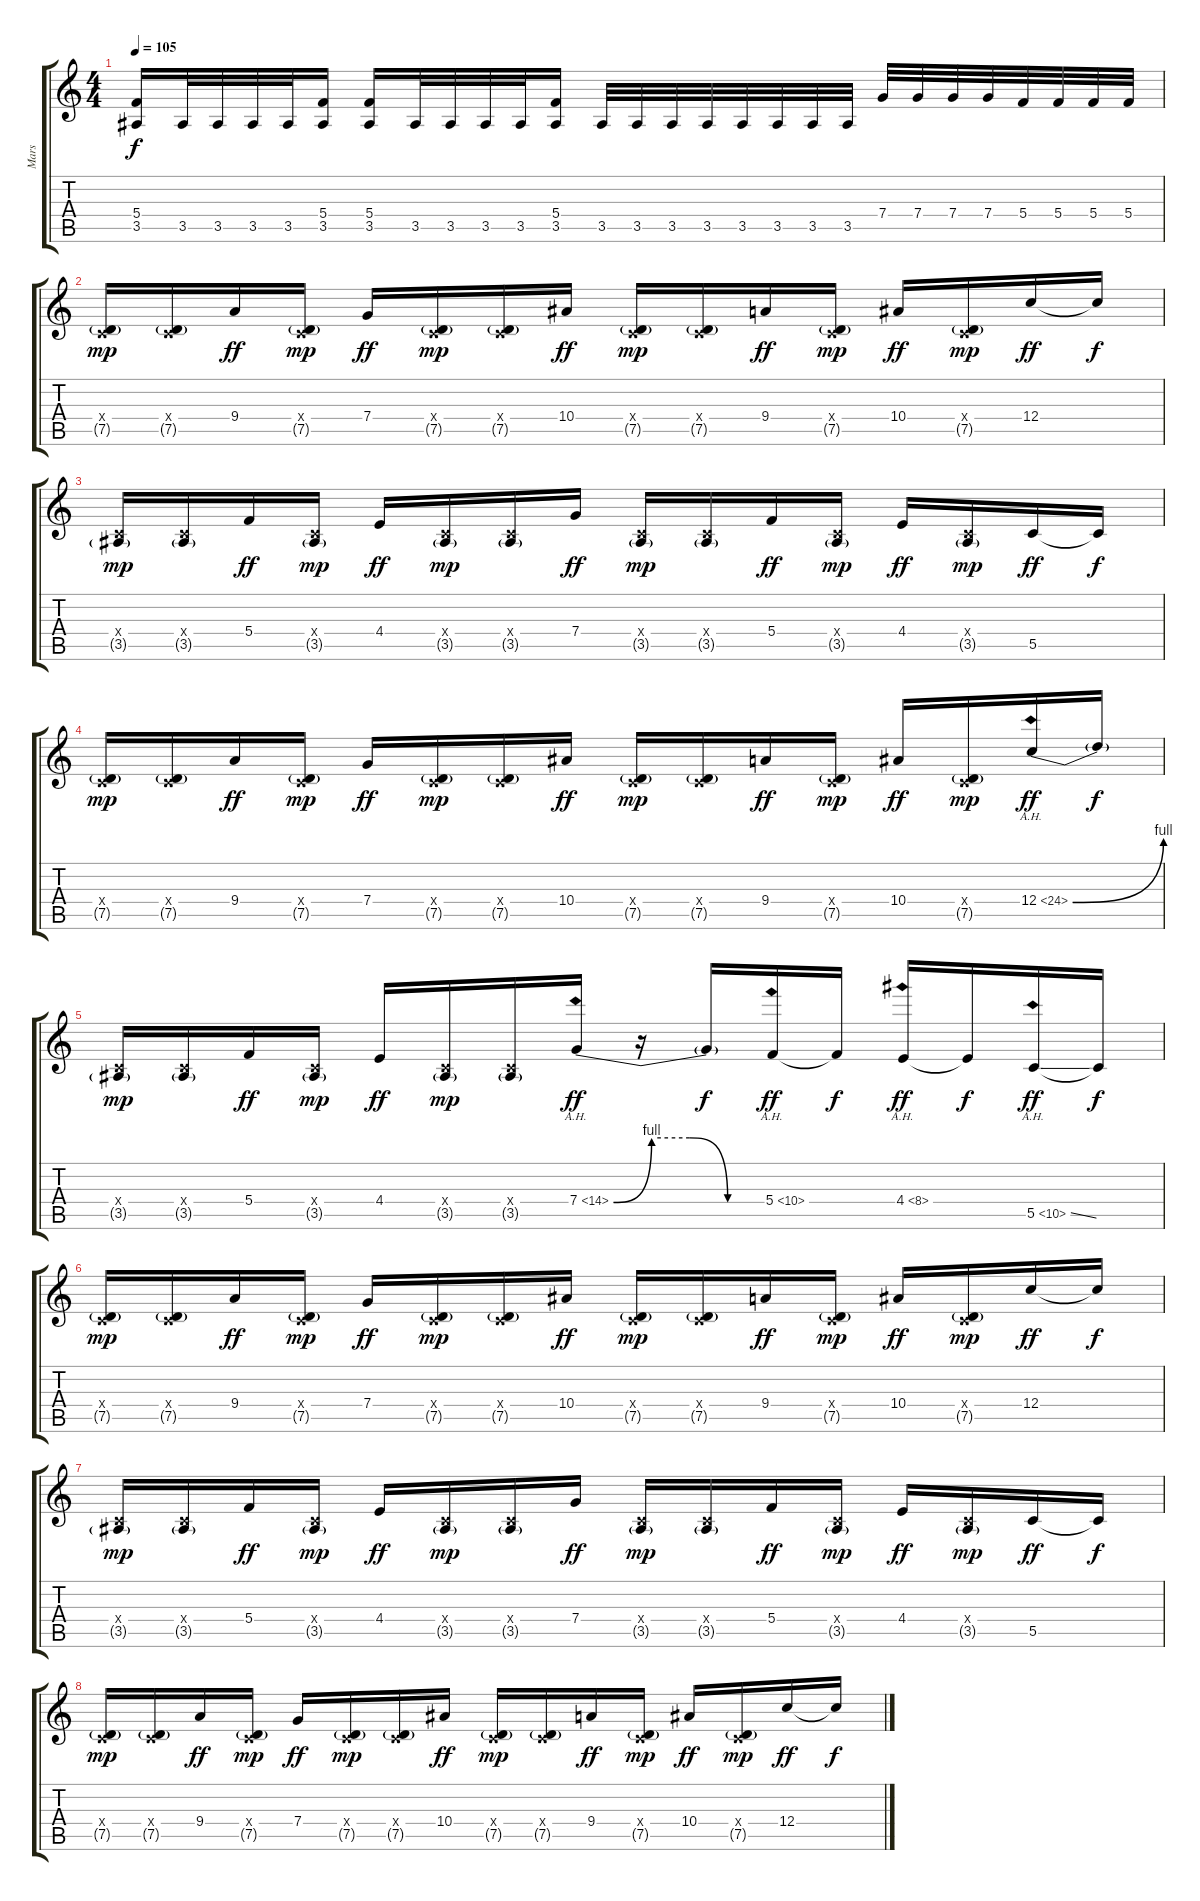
\track ("Mars" "Mars") {instrument distortionguitar}
\staff {score tabs}
\tuning (D4 A3 F3 C3 G2 D2) {hide}
\ts (4 4)
\tempo 105
\clef g2
\ks c
(5.4 3.5).16{dy f} 3.5.32 3.5.32 3.5.32 3.5.32 (5.4 3.5).16 (5.4 3.5).16 3.5.32 3.5.32 3.5.32 3.5.32 (5.4 3.5).16 3.5.32 3.5.32 3.5.32 3.5.32 3.5.32 3.5.32 3.5.32 3.5.32 7.4.32 7.4.32 7.4.32 7.4.32 5.4.32 5.4.32 5.4.32 5.4.32 |
(0.4{x} 7.5{g}).16{dy mp} (0.4{x} 7.5{g}).16 9.4.16{dy ff} (0.4{x} 7.5{g}).16{dy mp} 7.4.16{dy ff} (0.4{x} 7.5{g}).16{dy mp} (0.4{x} 7.5{g}).16 10.4.16{dy ff} (0.4{x} 7.5{g}).16{dy mp} (0.4{x} 7.5{g}).16 9.4.16{dy ff} (0.4{x} 7.5{g}).16{dy mp} 10.4.16{dy ff} (0.4{x} 7.5{g}).16{dy mp} 12.4.16{dy ff} 12.4{t}.16{dy f} |
(0.4{x} 3.5{g}).16{dy mp} (0.4{x} 3.5{g}).16 5.4.16{dy ff} (0.4{x} 3.5{g}).16{dy mp} 4.4.16{dy ff} (0.4{x} 3.5{g}).16{dy mp} (0.4{x} 3.5{g}).16 7.4.16{dy ff} (0.4{x} 3.5{g}).16{dy mp} (0.4{x} 3.5{g}).16 5.4.16{dy ff} (0.4{x} 3.5{g}).16{dy mp} 4.4.16{dy ff} (0.4{x} 3.5{g}).16{dy mp} 5.5.16{dy ff} 5.5{t}.16{dy f} |
(0.4{x} 7.5{g}).16{dy mp} (0.4{x} 7.5{g}).16 9.4.16{dy ff} (0.4{x} 7.5{g}).16{dy mp} 7.4.16{dy ff} (0.4{x} 7.5{g}).16{dy mp} (0.4{x} 7.5{g}).16 10.4.16{dy ff} (0.4{x} 7.5{g}).16{dy mp} (0.4{x} 7.5{g}).16 9.4.16{dy ff} (0.4{x} 7.5{g}).16{dy mp} 10.4.16{dy ff} (0.4{x} 7.5{g}).16{dy mp} 12.4{be (bend 0 0 60 4) ah 12}.16{dy ff} 12.4{t}.16{dy f} |
(0.4{x} 3.5{g}).16{dy mp} (0.4{x} 3.5{g}).16 5.4.16{dy ff} (0.4{x} 3.5{g}).16{dy mp} 4.4.16{dy ff} (0.4{x} 3.5{g}).16{dy mp} (0.4{x} 3.5{g}).16 7.4{be (custom 0 0 15 4 30 4 45 0 60 0) ah 7}.16{dy ff} r.16 7.4{t}.16{dy f} 5.4{ah 5}.16{dy ff} 5.4{t}.16{dy f} 4.4{ah 4}.16{dy ff} 4.4{t}.16{dy f} 5.5{ah 5 ss}.16{dy ff} 5.5{t}.16{dy f} |
(0.4{x} 7.5{g}).16{dy mp} (0.4{x} 7.5{g}).16 9.4.16{dy ff} (0.4{x} 7.5{g}).16{dy mp} 7.4.16{dy ff} (0.4{x} 7.5{g}).16{dy mp} (0.4{x} 7.5{g}).16 10.4.16{dy ff} (0.4{x} 7.5{g}).16{dy mp} (0.4{x} 7.5{g}).16 9.4.16{dy ff} (0.4{x} 7.5{g}).16{dy mp} 10.4.16{dy ff} (0.4{x} 7.5{g}).16{dy mp} 12.4.16{dy ff} 12.4{t}.16{dy f} |
(0.4{x} 3.5{g}).16{dy mp} (0.4{x} 3.5{g}).16 5.4.16{dy ff} (0.4{x} 3.5{g}).16{dy mp} 4.4.16{dy ff} (0.4{x} 3.5{g}).16{dy mp} (0.4{x} 3.5{g}).16 7.4.16{dy ff} (0.4{x} 3.5{g}).16{dy mp} (0.4{x} 3.5{g}).16 5.4.16{dy ff} (0.4{x} 3.5{g}).16{dy mp} 4.4.16{dy ff} (0.4{x} 3.5{g}).16{dy mp} 5.5.16{dy ff} 5.5{t}.16{dy f} |
(0.4{x} 7.5{g}).16{dy mp} (0.4{x} 7.5{g}).16 9.4.16{dy ff} (0.4{x} 7.5{g}).16{dy mp} 7.4.16{dy ff} (0.4{x} 7.5{g}).16{dy mp} (0.4{x} 7.5{g}).16 10.4.16{dy ff} (0.4{x} 7.5{g}).16{dy mp} (0.4{x} 7.5{g}).16 9.4.16{dy ff} (0.4{x} 7.5{g}).16{dy mp} 10.4.16{dy ff} (0.4{x} 7.5{g}).16{dy mp} 12.4.16{dy ff} 12.4{t}.16{dy f}
